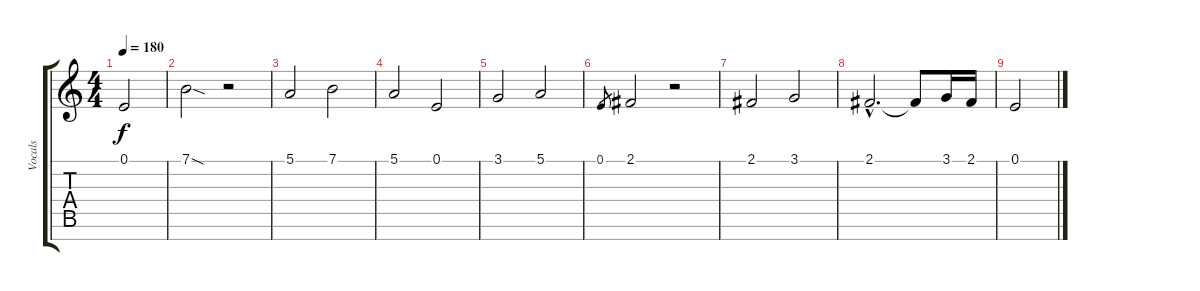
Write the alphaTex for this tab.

\track ("Vocals" "Vocals") {instrument altosax}
\staff {score tabs}
\tuning (E4 B3 G3 D3 A2 E2 B1) {hide}
\ts (4 4)
\tempo 180
\clef g2
\ks c
0.1.2{dy f} |
7.1{sod}.2 r.2 |
5.1.2 7.1.2 |
5.1.2 0.1.2 |
3.1.2 5.1.2 |
0.1.8{gr} 2.1.2 r.2 |
2.1.2 3.1.2 |
2.1{hac}.2{d} 2.1{t}.8 3.1.16 2.1.16 |
0.1.2
